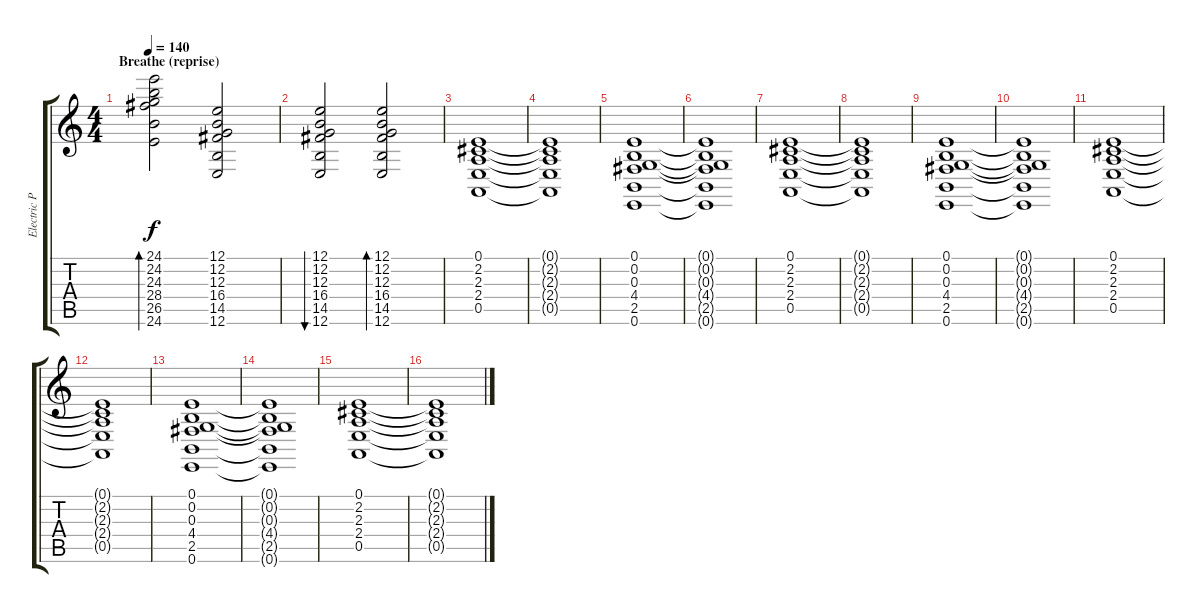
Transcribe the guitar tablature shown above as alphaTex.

\track ("Electric Piano" "Electric P") {instrument electricgrandpiano}
\staff {score tabs}
\tuning (E4 B3 G3 D3 A2 E2) {hide}
\ts (4 4)
\section ("" "Breathe (reprise)")
\tempo 140
\clef g2
\ks c
(24.1 24.2 24.3 28.4 26.5 24.6).2{bd 240 dy f} (12.1 12.2 12.3 16.4 14.5 12.6).2 |
(12.1 12.2 12.3 16.4 14.5 12.6).2{bu 480} (12.1 12.2 12.3 16.4 14.5 12.6).2{bd 480} |
(0.1 2.2 2.3 2.4 0.5).1 |
(0.1{t} 2.2{t} 2.3{t} 2.4{t} 0.5{t}).1 |
(0.1 0.2 0.3 4.4 2.5 0.6).1 |
(0.1{t} 0.2{t} 0.3{t} 4.4{t} 2.5{t} 0.6{t}).1 |
(0.1 2.2 2.3 2.4 0.5).1 |
(0.1{t} 2.2{t} 2.3{t} 2.4{t} 0.5{t}).1 |
(0.1 0.2 0.3 4.4 2.5 0.6).1 |
(0.1{t} 0.2{t} 0.3{t} 4.4{t} 2.5{t} 0.6{t}).1 |
(0.1 2.2 2.3 2.4 0.5).1 |
(0.1{t} 2.2{t} 2.3{t} 2.4{t} 0.5{t}).1 |
(0.1 0.2 0.3 4.4 2.5 0.6).1 |
(0.1{t} 0.2{t} 0.3{t} 4.4{t} 2.5{t} 0.6{t}).1 |
(0.1 2.2 2.3 2.4 0.5).1 |
(0.1{t} 2.2{t} 2.3{t} 2.4{t} 0.5{t}).1
